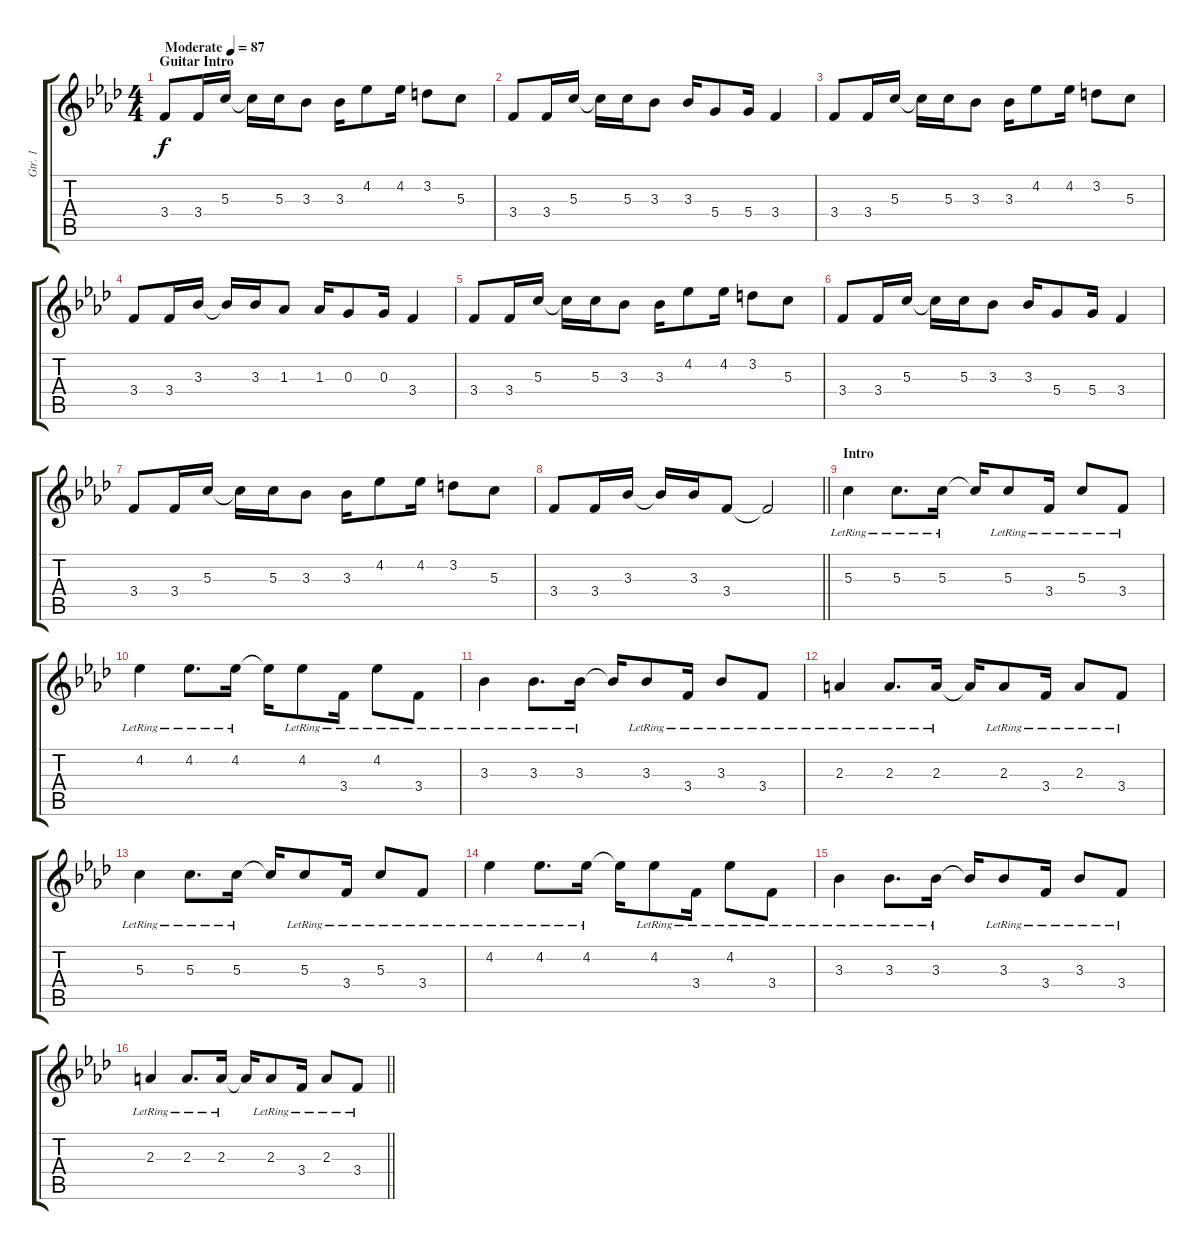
\track ("Gtr. 1" "Gtr. 1") {instrument electricguitarjazz}
\staff {score tabs}
\tuning (E4 B3 G3 D3 A2 E2) {hide}
\ts (4 4)
\section ("" "Guitar Intro")
\tempo (87 "Moderate")
\clef g2
\ks fminor
3.4.8{dy f instrument electricguitarjazz} 3.4.16 5.3.16 5.3{t}.16 5.3.16 3.3.8 3.3.16 4.2.8 4.2.16 3.2.8 5.3.8 |
3.4.8 3.4.16 5.3.16 5.3{t}.16 5.3.16 3.3.8 3.3.16 5.4.8 5.4.16 3.4.4 |
3.4.8 3.4.16 5.3.16 5.3{t}.16 5.3.16 3.3.8 3.3.16 4.2.8 4.2.16 3.2.8 5.3.8 |
3.4.8 3.4.16 3.3.16 3.3{t}.16 3.3.16 1.3.8 1.3.16 0.3.8 0.3.16 3.4.4 |
3.4.8 3.4.16 5.3.16 5.3{t}.16 5.3.16 3.3.8 3.3.16 4.2.8 4.2.16 3.2.8 5.3.8 |
3.4.8 3.4.16 5.3.16 5.3{t}.16 5.3.16 3.3.8 3.3.16 5.4.8 5.4.16 3.4.4 |
3.4.8 3.4.16 5.3.16 5.3{t}.16 5.3.16 3.3.8 3.3.16 4.2.8 4.2.16 3.2.8 5.3.8 |
\barLineRight lightlight
3.4.8 3.4.16 3.3.16 3.3{t}.16 3.3.16 3.4.8 3.4{t}.2 |
\section ("" "Intro")
5.3{lr}.4 5.3{lr}.8{d} 5.3{lr}.16 5.3{t}.16 5.3{lr}.8 3.4{lr}.16 5.3{lr}.8 3.4{lr}.8 |
4.2{lr}.4 4.2{lr}.8{d} 4.2{lr}.16 4.2{t}.16 4.2{lr}.8 3.4{lr}.16 4.2{lr}.8 3.4{lr}.8 |
3.3{lr}.4 3.3{lr}.8{d} 3.3{lr}.16 3.3{t}.16 3.3{lr}.8 3.4{lr}.16 3.3{lr}.8 3.4{lr}.8 |
2.3{lr}.4 2.3{lr}.8{d} 2.3{lr}.16 2.3{t}.16 2.3{lr}.8 3.4{lr}.16 2.3{lr}.8 3.4{lr}.8 |
5.3{lr}.4 5.3{lr}.8{d} 5.3{lr}.16 5.3{t}.16 5.3{lr}.8 3.4{lr}.16 5.3{lr}.8 3.4{lr}.8 |
4.2{lr}.4 4.2{lr}.8{d} 4.2{lr}.16 4.2{t}.16 4.2{lr}.8 3.4{lr}.16 4.2{lr}.8 3.4{lr}.8 |
3.3{lr}.4 3.3{lr}.8{d} 3.3{lr}.16 3.3{t}.16 3.3{lr}.8 3.4{lr}.16 3.3{lr}.8 3.4{lr}.8 |
\barLineRight lightlight
2.3{lr}.4 2.3{lr}.8{d} 2.3{lr}.16 2.3{t}.16 2.3{lr}.8 3.4{lr}.16 2.3{lr}.8 3.4{lr}.8
